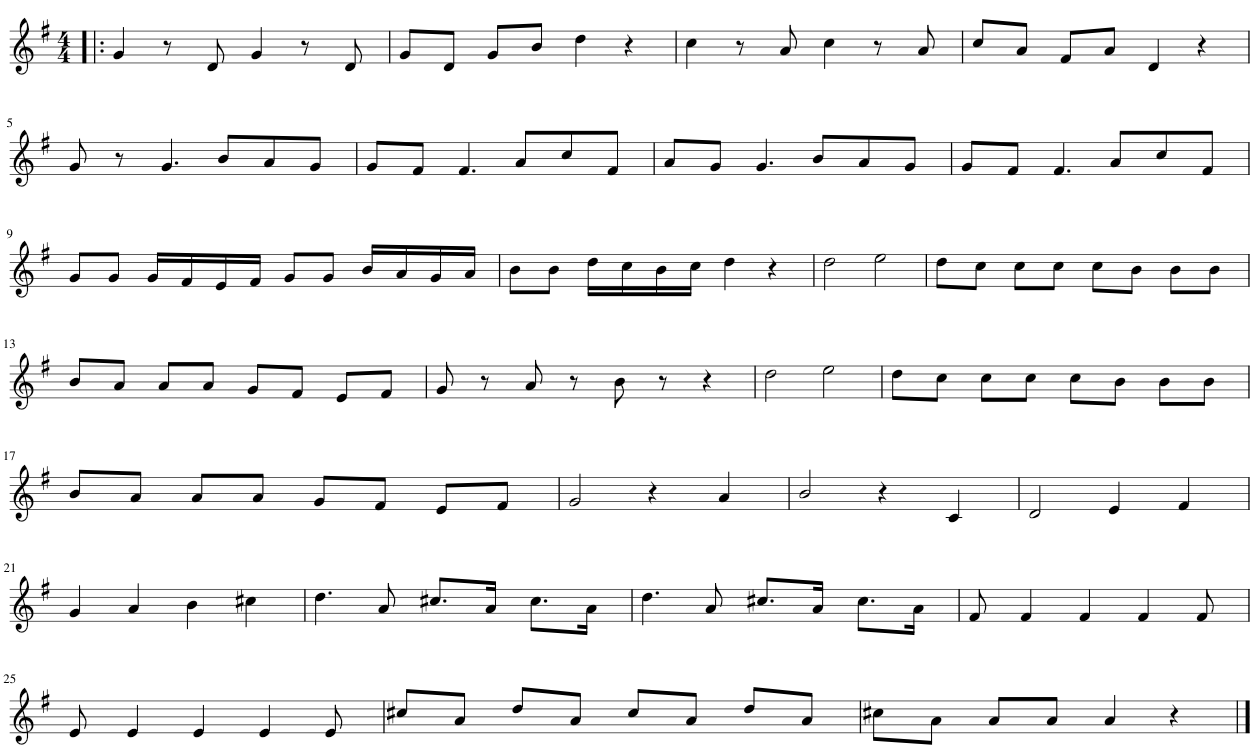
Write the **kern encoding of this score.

**kern
*part1
*staff1
*I"Flauta
*I'Fl
*clefG2
*k[f#]
*M4/4
=1!|:
4g/
8r
8d/
4g/
8r
8d/
=2
8g/L
8d/J
8g/L
8b/J
4dd\
4r
=3
4cc\
8r
8a/
4cc\
8r
8a/
=4
8cc/L
8a/J
8f#/L
8a/J
4d/
4r
!!LO:LB:g=z
=5
8g/
8r
4.g/
8b/L
8a/
8g/J
=6
8g/L
8f#/J
4.f#/
8a/L
8cc/
8f#/J
=7
8a/L
8g/J
4.g/
8b/L
8a/
8g/J
=8
8g/L
8f#/J
4.f#/
8a/L
8cc/
8f#/J
!!LO:LB:g=z
=9
8g/L
8g/J
16g/LL
16f#/
16e/
16f#/JJ
8g/L
8g/J
16b/LL
16a/
16g/
16a/JJ
=10
8b\L
8b\J
16dd\LL
16cc\
16b\
16cc\JJ
4dd\
4r
=11
2dd\
2ee\
=12
8dd\L
8cc\J
8cc\L
8cc\J
8cc\L
8b\J
8b\L
8b\J
!!LO:LB:g=z
=13
8b/L
8a/J
8a/L
8a/J
8g/L
8f#/J
8e/L
8f#/J
=14
8g/
8r
8a/
8r
8b\
8r
4r
=15
2dd\
2ee\
=16
8dd\L
8cc\J
8cc\L
8cc\J
8cc\L
8b\J
8b\L
8b\J
!!LO:LB:g=z
=17
8b/L
8a/J
8a/L
8a/J
8g/L
8f#/J
8e/L
8f#/J
=18
2g/
4r
4a/
=19
2b/
4r
4c/
=20
2d/
4e/
4f#/
!!LO:LB:g=z
=21
4g/
4a/
4b\
4cc#X\
=22
4.dd\
8a/
8.cc#X/L
16a/Jk
8.cc#\L
16a\Jk
=23
4.dd\
8a/
8.cc#X/L
16a/Jk
8.cc#\L
16a\Jk
=24
8f#/
4f#/
4f#/
4f#/
8f#/
!!LO:LB:g=z
=25
8e/
4e/
4e/
4e/
8e/
=26
8cc#X/L
8a/J
8dd/L
8a/J
8cc#/L
8a/J
8dd/L
8a/J
=27
8cc#X\L
8a\J
8a/L
8a/J
4a/
4r
==
*-
